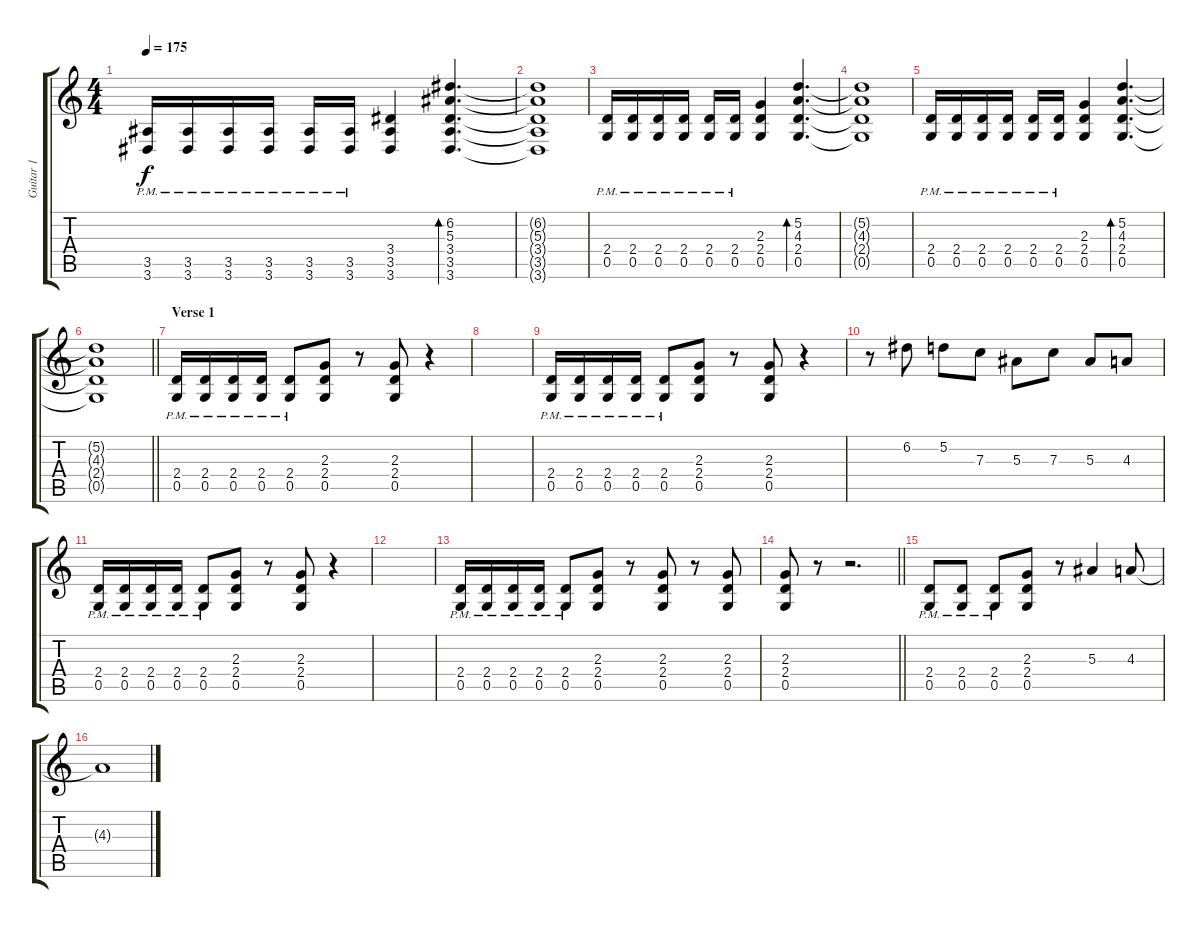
\track ("Guitar 1" "Guitar 1") {instrument distortionguitar}
\staff {score tabs}
\tuning (D4 A3 F3 C3 G2 C2) {hide}
\ts (4 4)
\tempo 175
\clef g2
\ks c
(3.5{pm} 3.6{pm}).16{dy f} (3.5{pm} 3.6{pm}).16 (3.5{pm} 3.6{pm}).16 (3.5{pm} 3.6{pm}).16 (3.5{pm} 3.6{pm}).16 (3.5{pm} 3.6{pm}).16 (3.4 3.5 3.6).4 (6.2 5.3 3.4 3.5 3.6).4{d bd 120} |
(6.2{t} 5.3{t} 3.4{t} 3.5{t} 3.6{t}).1 |
(2.4{pm} 0.5{pm}).16 (2.4{pm} 0.5{pm}).16 (2.4{pm} 0.5{pm}).16 (2.4{pm} 0.5{pm}).16 (2.4{pm} 0.5{pm}).16 (2.4{pm} 0.5{pm}).16 (2.3 2.4 0.5).4 (5.2 4.3 2.4 0.5).4{d bd 120} |
(5.2{t} 4.3{t} 2.4{t} 0.5{t}).1 |
(2.4{pm} 0.5{pm}).16 (2.4{pm} 0.5{pm}).16 (2.4{pm} 0.5{pm}).16 (2.4{pm} 0.5{pm}).16 (2.4{pm} 0.5{pm}).16 (2.4{pm} 0.5{pm}).16 (2.3 2.4 0.5).4 (5.2 4.3 2.4 0.5).4{d bd 120} |
\barLineRight lightlight
(5.2{t} 4.3{t} 2.4{t} 0.5{t}).1 |
\section ("" "Verse 1")
(2.4{pm} 0.5{pm}).16 (2.4{pm} 0.5{pm}).16 (2.4{pm} 0.5{pm}).16 (2.4{pm} 0.5{pm}).16 (2.4{pm} 0.5{pm}).8 (2.3 2.4 0.5).8 r.8 (2.3 2.4 0.5).8 r.4 |
|
(2.4{pm} 0.5{pm}).16 (2.4{pm} 0.5{pm}).16 (2.4{pm} 0.5{pm}).16 (2.4{pm} 0.5{pm}).16 (2.4{pm} 0.5{pm}).8 (2.3 2.4 0.5).8 r.8 (2.3 2.4 0.5).8 r.4 |
r.8 6.2.8 5.2.8 7.3.8 5.3.8 7.3.8 5.3.8 4.3.8 |
(2.4{pm} 0.5{pm}).16 (2.4{pm} 0.5{pm}).16 (2.4{pm} 0.5{pm}).16 (2.4{pm} 0.5{pm}).16 (2.4{pm} 0.5{pm}).8 (2.3 2.4 0.5).8 r.8 (2.3 2.4 0.5).8 r.4 |
|
(2.4{pm} 0.5{pm}).16 (2.4{pm} 0.5{pm}).16 (2.4{pm} 0.5{pm}).16 (2.4{pm} 0.5{pm}).16 (2.4{pm} 0.5{pm}).8 (2.3 2.4 0.5).8 r.8 (2.3 2.4 0.5).8 r.8 (2.3 2.4 0.5).8 |
\barLineRight lightlight
(2.3 2.4 0.5).8 r.8 r.2{d} |
\section ("" "")
(2.4{pm} 0.5{pm}).8 (2.4{pm} 0.5{pm}).8 (2.4{pm} 0.5{pm}).8 (2.3 2.4 0.5).8 r.8 5.3.4 4.3.8 |
4.3{t}.1
